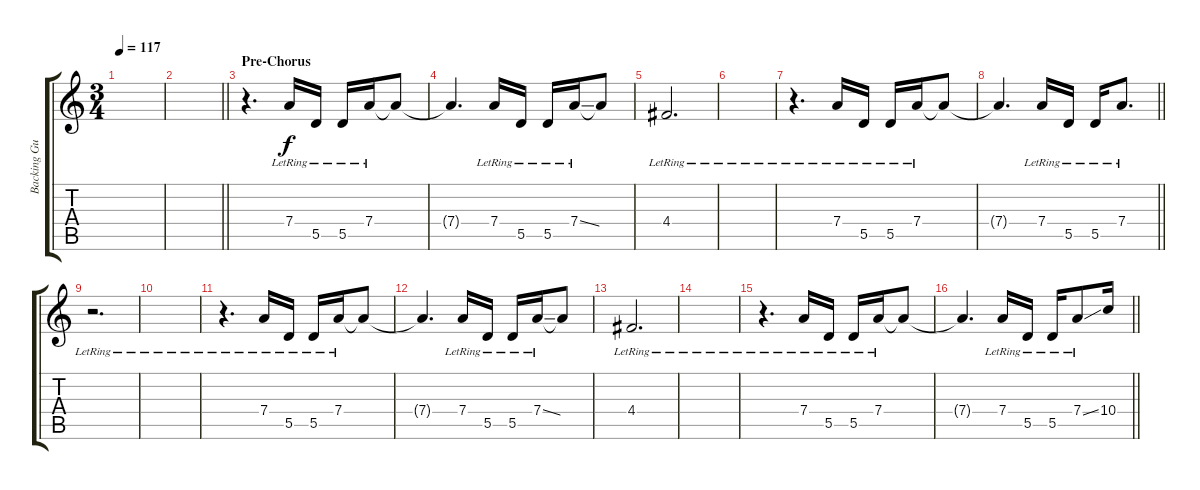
\track ("Backing Guitar" "Backing Gu") {instrument distortionguitar}
\staff {score tabs}
\tuning (E4 B3 G3 D3 A2 D2) {hide}
\ts (3 4)
\tempo 117
\clef g2
\ks c
|
\barLineRight lightlight
|
\section ("" "Pre-Chorus")
r.4{d} 7.4{lr}.16 5.5{lr}.16 5.5{lr}.16 7.4{lr}.16 7.4{t}.8 |
7.4{t}.4{d} 7.4{lr}.16 5.5{lr}.16 5.5{lr}.16 7.4{ss lr}.16 7.4{t}.8 |
4.4{lr}.2{d} |
|
r.4{d} 7.4{lr}.16 5.5{lr}.16 5.5{lr}.16 7.4{lr}.16 7.4{t}.8 |
\barLineRight lightlight
7.4{t}.4{d} 7.4{lr}.16 5.5{lr}.16 5.5{lr}.16 7.4{lr}.8{d} |
r.2{d} |
|
r.4{d} 7.4{lr}.16 5.5{lr}.16 5.5{lr}.16 7.4{lr}.16 7.4{t}.8 |
7.4{t}.4{d} 7.4{lr}.16 5.5{lr}.16 5.5{lr}.16 7.4{ss lr}.16 7.4{t}.8 |
4.4{lr}.2{d} |
|
r.4{d} 7.4{lr}.16 5.5{lr}.16 5.5{lr}.16 7.4{lr}.16 7.4{t}.8 |
\barLineRight lightlight
7.4{t}.4{d} 7.4{lr}.16 5.5{lr}.16 5.5{lr}.16 7.4{ss lr}.8 10.4.16
